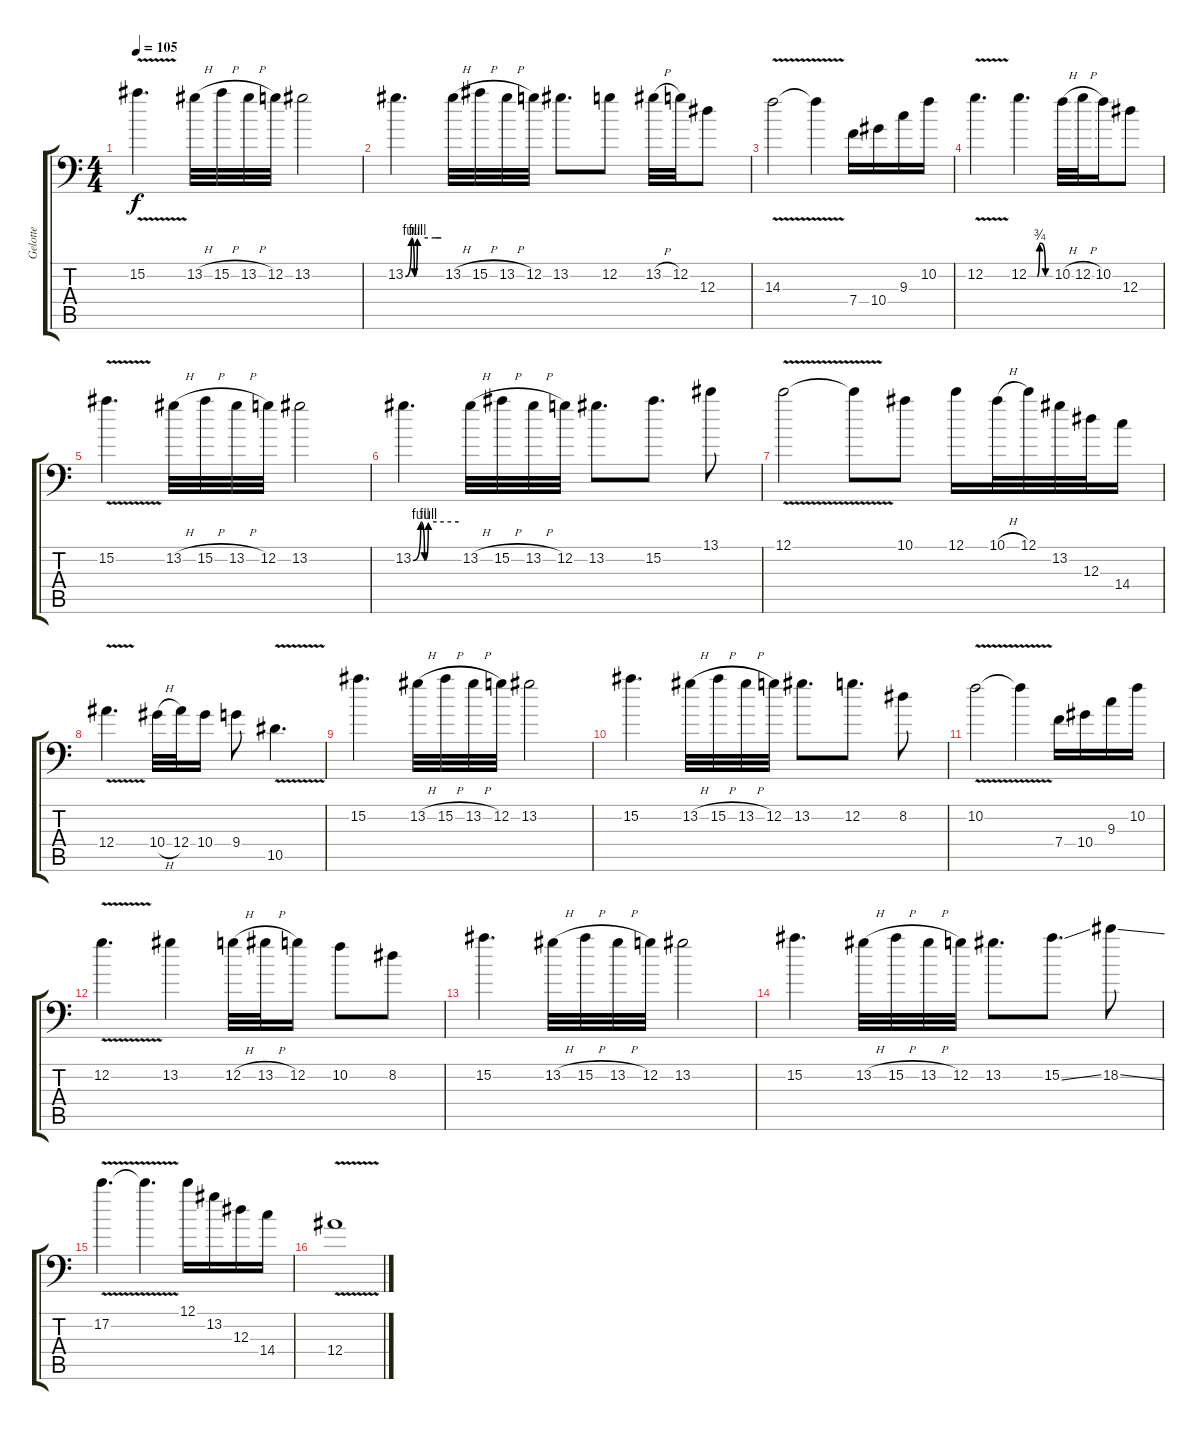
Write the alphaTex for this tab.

\track ("Gelotte" "Gelotte") {instrument distortionguitar}
\staff {score tabs}
\tuning (C4 G3 Eb3 Bb2 F2 Bb1) {hide}
\ts (4 4)
\tempo 105
\clef f4
\ks c
15.2{v}.4{d dy f volume 13 instrument distortionguitar} 13.2{h}.32 15.2{h}.32 13.2{h}.32 12.2.32 13.2.2 |
13.2{be (custom 0 0 10 4 15 0 20 4 50 4 60 4)}.4{d} 13.2{h}.32 15.2{h}.32 13.2{h}.32 12.2.32 13.2.8{d} 12.2.8 13.2{h}.32 12.2.32 12.3.8 |
14.3{v}.2 14.3{t}.4 7.4.16 10.4.16 9.3.16 10.2.16 |
12.2{v}.4{d} 12.2{be (custom 0 0 10 0 20 0 23 0 30 3 34 3 46 0 60 0)}.4{d} 10.2{h}.32 12.2{h}.32 10.2.16 12.3.8 |
15.2{v}.4{d} 13.2{h}.32 15.2{h}.32 13.2{h}.32 12.2.32 13.2.2 |
13.2{be (custom 0 0 10 4 15 0 20 4 50 4 60 4)}.4{d} 13.2{h}.32 15.2{h}.32 13.2{h}.32 12.2.32 13.2.8{d} 15.2.8{d} 13.1.8 |
12.1{v}.2 12.1{t}.8 10.1.8 12.1.16 10.1{h}.32 12.1.32 13.2.32 12.3.32 14.4.16 |
12.4{v}.4{d} 10.4{h}.32 12.4.32 10.4.16 9.4.8 10.5{v}.4{d} |
15.2.4{d volume 11 instrument electricguitarjazz} 13.2{h}.32 15.2{h}.32 13.2{h}.32 12.2.32 13.2.2 |
15.2.4{d} 13.2{h}.32 15.2{h}.32 13.2{h}.32 12.2.32 13.2.8{d} 12.2.8{d} 8.2.8 |
10.2{v}.2 10.2{t}.4 7.4.16 10.4.16 9.3.16 10.2.16 |
12.2{v}.4{d} 13.2.4 12.2{h}.32 13.2{h}.32 12.2.16 10.2.8 8.2.8 |
15.2.4{d} 13.2{h}.32 15.2{h}.32 13.2{h}.32 12.2.32 13.2.2 |
15.2.4{d} 13.2{h}.32 15.2{h}.32 13.2{h}.32 12.2.32 13.2.8{d} 15.2{ss}.8{d} 18.2{ss}.8 |
17.2{v}.4{d} 17.2{t}.4{d} 12.1.16 13.2.16 12.3.16 14.4.16 |
12.4{v}.1
